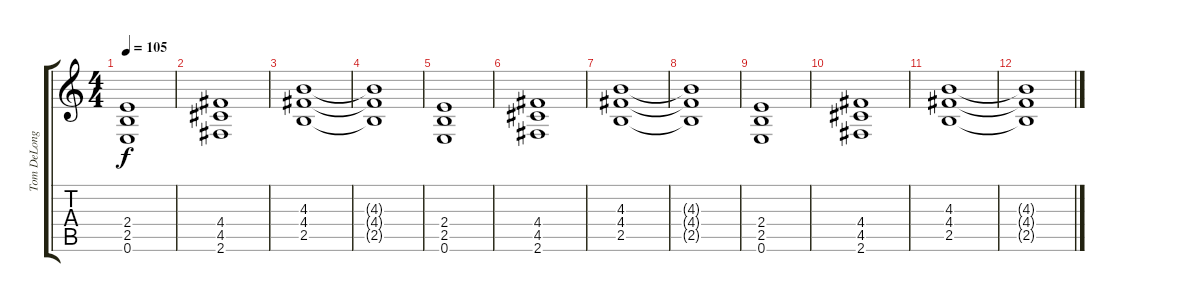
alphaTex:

\track ("Tom DeLonge (1st Guitar)" "Tom DeLong") {instrument overdrivenguitar}
\staff {score tabs}
\tuning (E4 B3 G3 D3 A2 E2) {hide}
\ts (4 4)
\tempo 105
\clef g2
\ks c
(2.4 2.5 0.6).1{dy f} |
(4.4 4.5 2.6).1 |
(4.3 4.4 2.5).1 |
(4.3{t} 4.4{t} 2.5{t}).1 |
(2.4 2.5 0.6).1 |
(4.4 4.5 2.6).1 |
(4.3 4.4 2.5).1 |
(4.3{t} 4.4{t} 2.5{t}).1 |
(2.4 2.5 0.6).1 |
(4.4 4.5 2.6).1 |
(4.3 4.4 2.5).1 |
(4.3{t} 4.4{t} 2.5{t}).1
